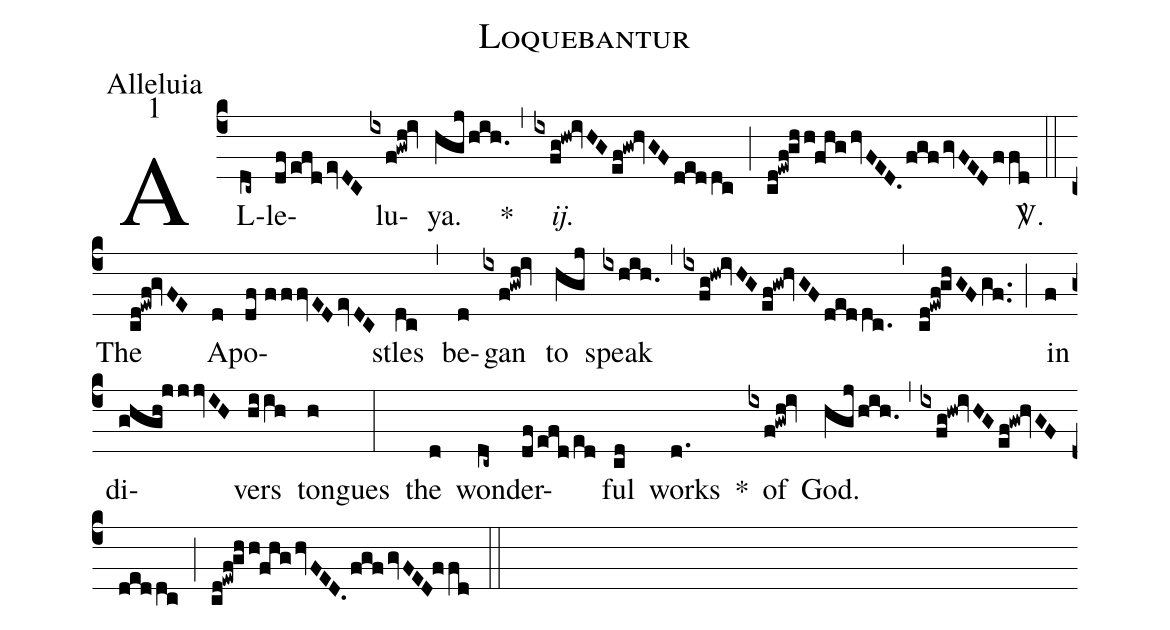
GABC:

name:Loquebantur;
office-part:Alleluia;
mode:1;
%%
(c4) AL(dc~)le(df/efd/evDC)lu(ixf!gwh!iv)ya.(hgj/hih.) *(,) <i>ij.</i>(ixfg!hw!ivHG/ef!gw!hvGF/deddc) (;) (cd!ewf!ghh!fhg/hvFED./fgf/gvFED/ffd) <sp>V/</sp>.(::) The(cd!ewf!gvFE) A(d)po(df//fffvED/evDC)stles(dc) (,) be(d)gan(ixf!gwh!iv) to(hgj) speak(ixhih.) (,) (ixfg!hw!ivHG/ef!gw!hvGF/deddc.) (,) (cd!ewf!ghGF/gf..) (;) in(f) di(ghgh!jjjvIH)vers(hiih) tongues(h) (:) the(d) won(dc~)der(df/efd/ed)ful(cd) works(d.) *() of(ixf!gwh!iv) God.(hgj/hih.) (,) (ixfg!hw!ivHG/ef!gw!hvGF/deddc) (;) (cd!ewf!ghh!fhg/hvFED./fgf/gvFED!ffd) (::)
